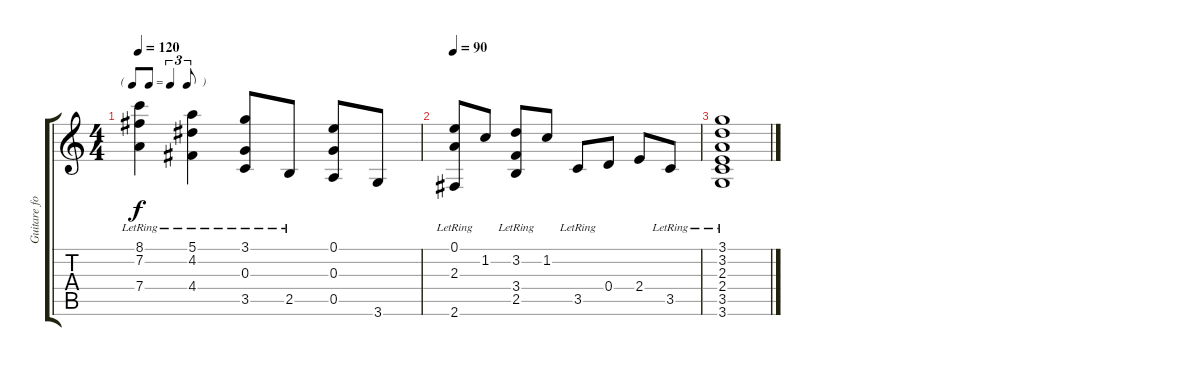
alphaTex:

\track ("Guitare folk" "Guitare fo") {instrument acousticguitarsteel}
\staff {score tabs}
\tuning (E4 B3 G3 D3 A2 E2) {hide}
\ts (4 4)
\tf triplet8th
\tempo 120
\clef g2
\ks c
(8.1 7.2 7.4{lr}).4{dy f} (5.1 4.2 4.4{lr}).4 (3.1 0.3 3.5{lr}).8 2.5{lr}.8 (0.1 0.3 0.5).8 3.6.8 |
\tempo 90
(0.1 2.3 2.6{lr}).8 1.2.8 (3.2 3.4 2.5{lr}).8 1.2.8 3.5{lr}.8 0.4.8 2.4.8 3.5{lr}.8 |
(3.1{lr} 3.2 2.3 2.4{lr} 3.5{lr} 3.6{lr}).1
